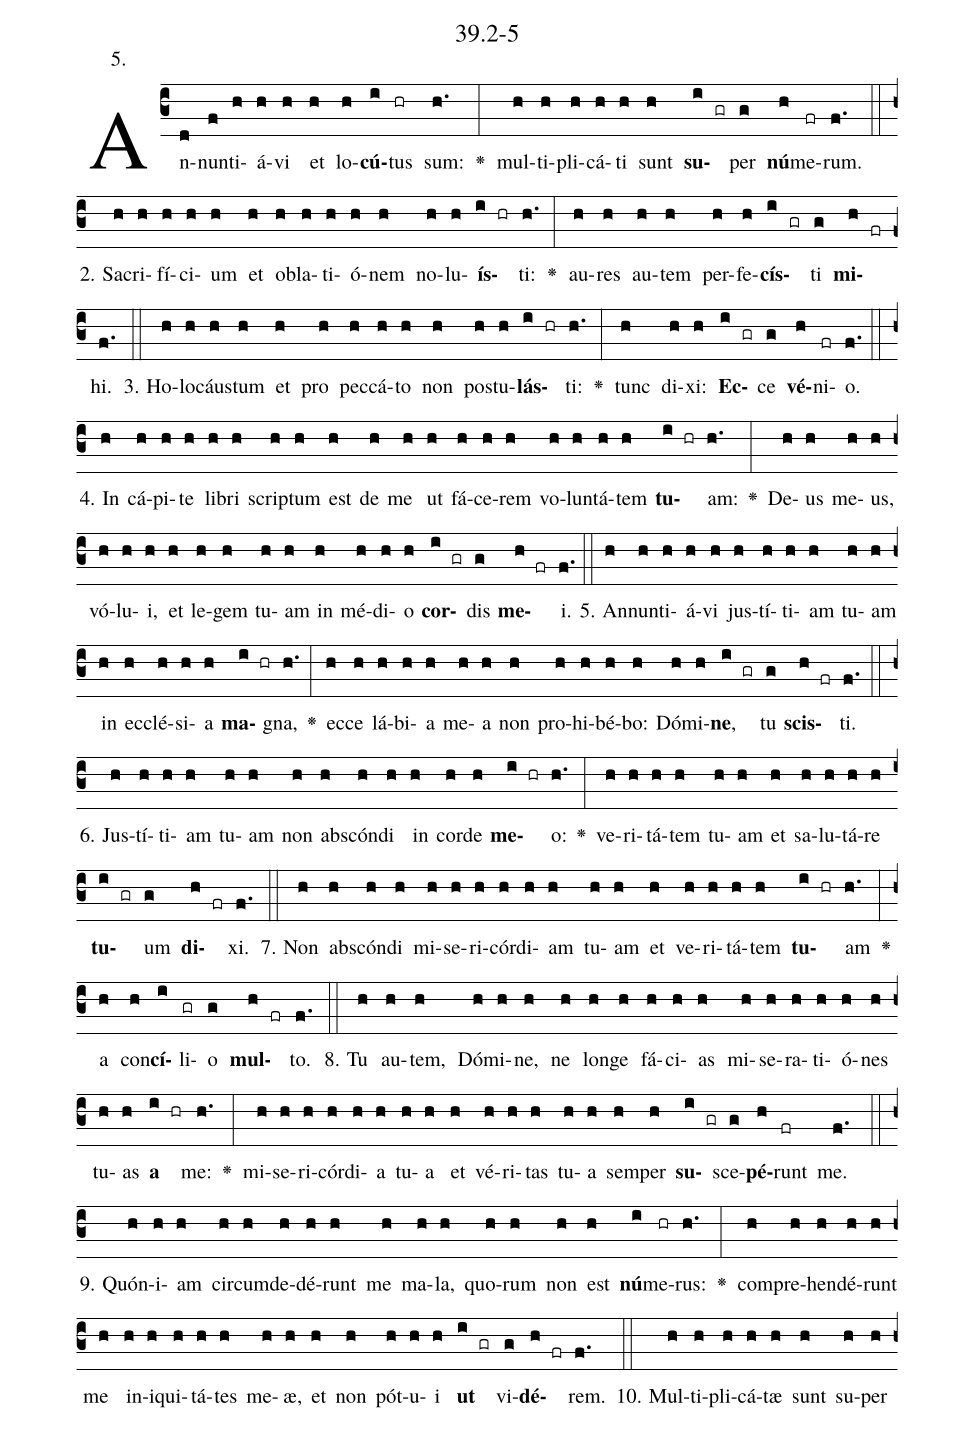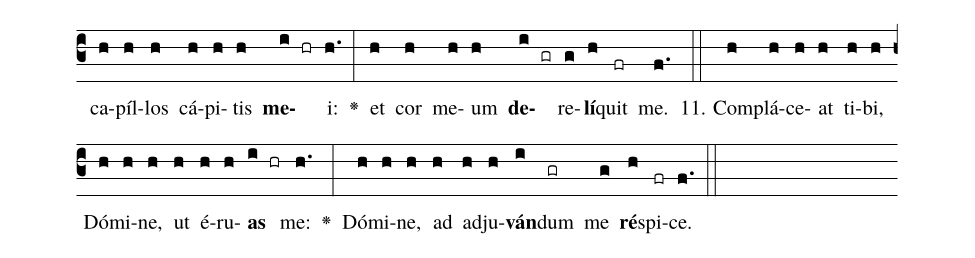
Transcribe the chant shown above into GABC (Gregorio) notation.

name: 39.2-5;
annotation: 5.;
%%
(c3)An(d)nun(f)ti(h)á(h)vi(h) et(h) lo(h)<b>cú</b>(i)tus(hr) sum:(h.) <v>\greheightstar</v>(:) mul(h)ti(h)pli(h)cá(h)ti(h) sunt(h) <b>su</b>(i gr)per(g) <b>nú</b>(h)me(fr)rum.(f.) (::)
2. Sa(h)cri(h)fí(h)ci(h)um(h) et(h) ob(h)la(h)ti(h)ó(h)nem(h) no(h)lu(h)<b>ís</b>(i hr)ti:(h.) <v>\greheightstar</v>(:) au(h)res(h) au(h)tem(h) per(h)fe(h)<b>cís</b>(i gr)ti(g) <b>mi</b>(h fr)hi.(f.) (::)
3. Ho(h)lo(h)cáus(h)tum(h) et(h) pro(h) pec(h)cá(h)to(h) non(h) pos(h)tu(h)<b>lás</b>(i hr)ti:(h.) <v>\greheightstar</v>(:) tunc(h) di(h)xi:(h) <b>Ec</b>(i gr)ce(g) <b>vé</b>(h)ni(fr)o.(f.) (::)
4. In(h) cá(h)pi(h)te(h) li(h)bri(h) scrip(h)tum(h) est(h) de(h) me(h) ut(h) fá(h)ce(h)rem(h) vo(h)lun(h)tá(h)tem(h) <b>tu</b>(i hr)am:(h.) <v>\greheightstar</v>(:) De(h)us(h) me(h)us,(h) vó(h)lu(h)i,(h) et(h) le(h)gem(h) tu(h)am(h) in(h) mé(h)di(h)o(h) <b>cor</b>(i gr)dis(g) <b>me</b>(h fr)i.(f.) (::)
5. An(h)nun(h)ti(h)á(h)vi(h) jus(h)tí(h)ti(h)am(h) tu(h)am(h) in(h) ec(h)clé(h)si(h)a(h) <b>ma</b>(i hr)gna,(h.) <v>\greheightstar</v>(:) ec(h)ce(h) lá(h)bi(h)a(h) me(h)a(h) non(h) pro(h)hi(h)bé(h)bo:(h) Dó(h)mi(h)<b>ne</b>,(i gr) tu(g) <b>scis</b>(h fr)ti.(f.) (::)
6. Jus(h)tí(h)ti(h)am(h) tu(h)am(h) non(h) abs(h)cón(h)di(h) in(h) cor(h)de(h) <b>me</b>(i hr)o:(h.) <v>\greheightstar</v>(:) ve(h)ri(h)tá(h)tem(h) tu(h)am(h) et(h) sa(h)lu(h)tá(h)re(h) <b>tu</b>(i gr)um(g) <b>di</b>(h fr)xi.(f.) (::)
7. Non(h) abs(h)cón(h)di(h) mi(h)se(h)ri(h)cór(h)di(h)am(h) tu(h)am(h) et(h) ve(h)ri(h)tá(h)tem(h) <b>tu</b>(i hr)am(h.) <v>\greheightstar</v>(:) a(h) con(h)<b>cí</b>(i)li(gr)o(g) <b>mul</b>(h fr)to.(f.) (::)
8. Tu(h) au(h)tem,(h) Dó(h)mi(h)ne,(h) ne(h) lon(h)ge(h) fá(h)ci(h)as(h) mi(h)se(h)ra(h)ti(h)ó(h)nes(h) tu(h)as(h) <b>a</b>(i hr) me:(h.) <v>\greheightstar</v>(:) mi(h)se(h)ri(h)cór(h)di(h)a(h) tu(h)a(h) et(h) vé(h)ri(h)tas(h) tu(h)a(h) sem(h)per(h) <b>su</b>(i gr)sce(g)<b>pé</b>(h)runt(fr) me.(f.) (::)
9. Quón(h)i(h)am(h) cir(h)cum(h)de(h)dé(h)runt(h) me(h) ma(h)la,(h) quo(h)rum(h) non(h) est(h) <b>nú</b>(i)me(hr)rus:(h.) <v>\greheightstar</v>(:) com(h)pre(h)hen(h)dé(h)runt(h) me(h) in(h)i(h)qui(h)tá(h)tes(h) me(h)æ,(h) et(h) non(h) pót(h)u(h)i(h) <b>ut</b>(i gr) vi(g)<b>dé</b>(h fr)rem.(f.) (::)
10. Mul(h)ti(h)pli(h)cá(h)tæ(h) sunt(h) su(h)per(h) ca(h)píl(h)los(h) cá(h)pi(h)tis(h) <b>me</b>(i hr)i:(h.) <v>\greheightstar</v>(:) et(h) cor(h) me(h)um(h) <b>de</b>(i gr)re(g)<b>lí</b>(h)quit(fr) me.(f.) (::)
11. Com(h)plá(h)ce(h)at(h) ti(h)bi,(h) Dó(h)mi(h)ne,(h) ut(h) é(h)ru(h)<b>as</b>(i hr) me:(h.) <v>\greheightstar</v>(:) Dó(h)mi(h)ne,(h) ad(h) ad(h)ju(h)<b>ván</b>(i)dum(gr) me(g) <b>ré</b>(h)spi(fr)ce.(f.) (::)
